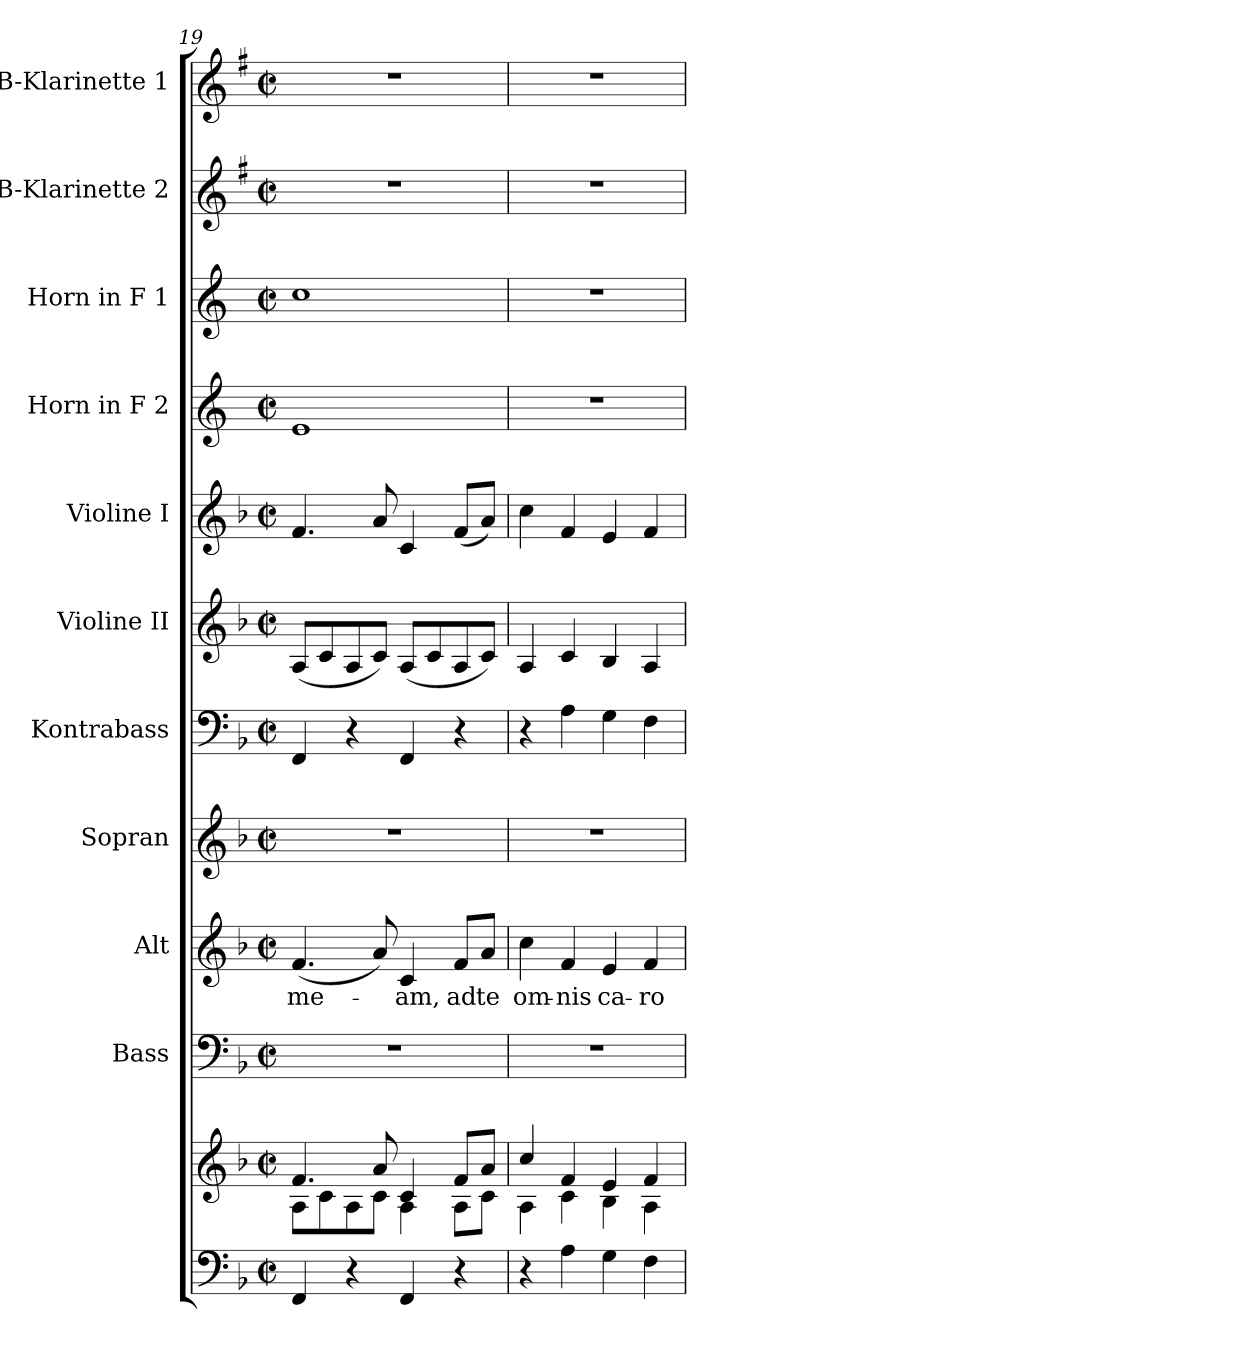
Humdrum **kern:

**kern	**kern	**kern	**kern	**text	**kern	**kern	**kern	**kern	**kern	**kern	**kern	**kern
*part11	*part11	*part10	*part9	*part9	*part8	*part7	*part6	*part5	*part4	*part3	*part2	*part1
*staff12	*staff11	*staff10	*staff9	*staff9	*staff8	*staff7	*staff6	*staff5	*staff4	*staff3	*staff2	*staff1
*	*	*I"Bass	*I"Alt	*	*I"Sopran	*I"Kontrabass	*I"Violine II	*I"Violine I	*I"Horn in F 2	*I"Horn in F 1	*I"B-Klarinette 2	*I"B-Klarinette 1
*	*	*I'B.	*I'A.	*	*I'S.	*I'Kb.	*I'Vl. II	*I'Vl. I	*	*	*I'B Kl. 2	*I'B Kl. 1
*clefF4	*clefG2	*clefF4	*clefG2	*	*clefG2	*clefF4	*clefG2	*clefG2	*clefG2	*clefG2	*clefG2	*clefG2
*	*	*	*	*	*	*ITrd7c12	*	*	*ITrd4c7	*ITrd4c7	*ITrd1c2	*ITrd1c2
*k[b-]	*k[b-]	*k[b-]	*k[b-]	*	*k[b-]	*k[b-]	*k[b-]	*k[b-]	*k[b-]	*k[b-]	*k[b-]	*k[b-]
*F:	*F:	*F:	*F:	*	*F:	*F:	*F:	*F:	*F:	*F:	*F:	*F:
*M2/2	*M2/2	*M2/2	*M2/2	*	*M2/2	*M2/2	*M2/2	*M2/2	*M2/2	*M2/2	*M2/2	*M2/2
*met(c|)	*met(c|)	*met(c|)	*met(c|)	*	*met(c|)	*met(c|)	*met(c|)	*met(c|)	*met(c|)	*met(c|)	*met(c|)	*met(c|)
=19	=19	=19	=19	=19	=19	=19	=19	=19	=19	=19	=19	=19
*	*^	*	*	*	*	*	*	*	*	*	*	*
!	!	!	!	!	!LO:LY:b	!	!	!	!	!	!	!	!
4FF/	4.f/	8A\L	1r	(<4.f/	me-	1r	4FFF/	(<8A/L	4.f/	1A	1f	1r	1r
.	.	8c\	.	.	.	.	.	8c/	.	.	.	.	.
4r	.	8A\	.	.	.	.	4r	8A/	.	.	.	.	.
.	8a/	8c\J	.	8a/)	.	.	.	8c/J)	8a/	.	.	.	.
!	!	!	!	!	!LO:LY:b	!	!	!	!	!	!	!	!
4FF/	4c/	4A\	.	4c/	-am,	.	4FFF/	(<8A/L	4c/	.	.	.	.
.	.	.	.	.	.	.	.	8c/	.	.	.	.	.
!	!	!	!	!	!LO:LY:b	!	!	!	!	!	!	!	!
4r	8f/L	8A\L	.	8f/L	ad	.	4r	8A/	(<8f/L	.	.	.	.
!	!	!	!	!	!LO:LY:b	!	!	!	!	!	!	!	!
.	8a/J	8c\J	.	8a/J	te	.	.	8c/J)	8a/J)	.	.	.	.
=20	=20	=20	=20	=20	=20	=20	=20	=20	=20	=20	=20	=20	=20
!	!	!	!	!	!LO:LY:b	!	!	!	!	!	!	!	!
4r	4cc/	4A\	1r	4cc\	om-	1r	4r	4A/	4cc\	1r	1r	1r	1r
!	!	!	!	!	!LO:LY:b	!	!	!	!	!	!	!	!
4A\	4f/	4c\	.	4f/	-nis	.	4AA\	4c/	4f/	.	.	.	.
!	!	!	!	!	!LO:LY:b	!	!	!	!	!	!	!	!
4G\	4e/	4B-\	.	4e/	ca-	.	4GG\	4B-/	4e/	.	.	.	.
!	!	!	!	!	!LO:LY:b	!	!	!	!	!	!	!	!
4F\	4f/	4A\	.	4f/	-ro	.	4FF\	4A/	4f/	.	.	.	.
*	*v	*v	*	*	*	*	*	*	*	*	*	*	*
=	=	=	=	=	=	=	=	=	=	=	=	=
*-	*-	*-	*-	*-	*-	*-	*-	*-	*-	*-	*-	*-
